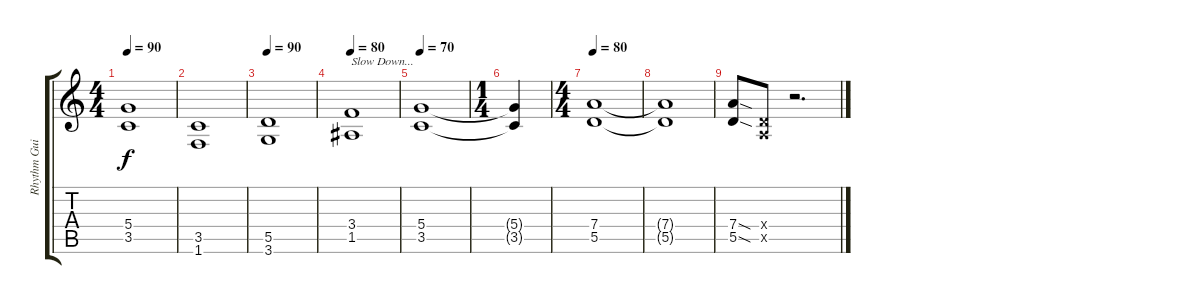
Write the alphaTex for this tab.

\track ("Rhythm Guitar 2" "Rhythm Gui") {instrument distortionguitar}
\staff {score tabs}
\tuning (E4 B3 G3 D3 A2 E2) {hide}
\ts (4 4)
\tempo 90
\clef g2
\ks c
(5.4 3.5).1{dy f} |
(3.5 1.6).1 |
\tempo 90
(5.5 3.6).1 |
\tempo 80
(3.4 1.5).1{txt "Slow Down..."} |
\tempo 70
(5.4 3.5).1 |
\ts (1 4)
(5.4{t} 3.5{t}).4 |
\ts (4 4)
\tempo 80
(7.4 5.5).1 |
(7.4{t} 5.5{t}).1 |
(7.4{sod} 5.5{sod}).8 (0.4{x} 0.5{x}).8 r.2{d}
